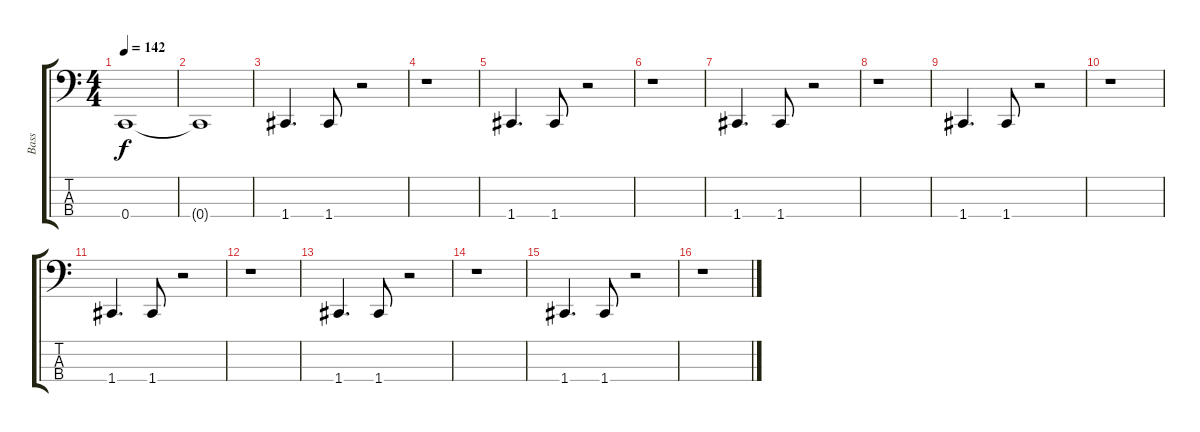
\track ("Bass" "Bass") {instrument electricbassfinger}
\staff {score tabs}
\tuning (F2 C2 G1 C1) {hide}
\ts (4 4)
\tempo 142
\clef f4
\ks c
0.4{t}.1{dy f} |
0.4{t}.1 |
1.4.4{d volume 16} 1.4.8 r.2 |
r.1 |
1.4.4{d} 1.4.8 r.2 |
r.1 |
1.4.4{d volume 16} 1.4.8 r.2 |
r.1 |
1.4.4{d} 1.4.8 r.2 |
r.1 |
1.4.4{d volume 16} 1.4.8 r.2 |
r.1 |
1.4.4{d} 1.4.8 r.2 |
r.1 |
1.4.4{d volume 16} 1.4.8 r.2 |
r.1
